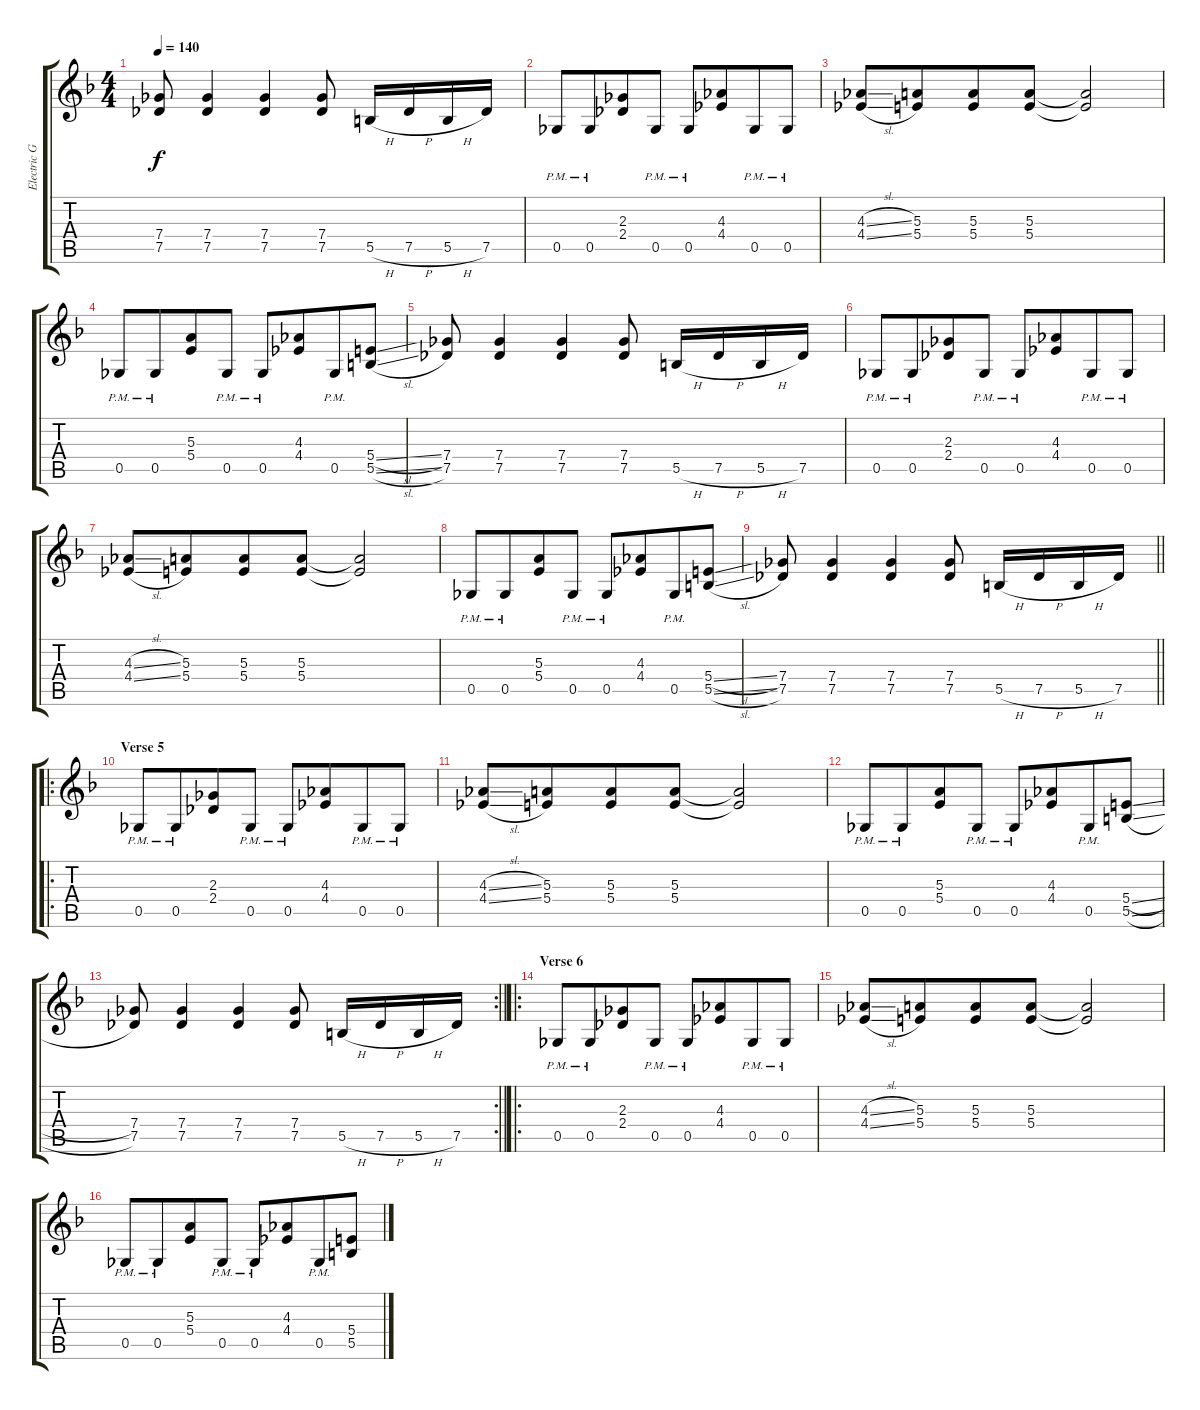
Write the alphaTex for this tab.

\track ("Electric Guitar" "Electric G") {instrument distortionguitar}
\staff {score tabs}
\tuning (Db4 Ab3 E3 B2 Gb2 Db2) {hide}
\ts (4 4)
\tempo 140
\clef g2
\ks f
(7.4 7.5).8{dy f} (7.4 7.5).4 (7.4 7.5).4 (7.4 7.5).8 5.5{h}.16 7.5{h}.16 5.5{h}.16 7.5.16 |
0.5{pm}.8 0.5{pm}.8{beam merge} (2.3 2.4).8 0.5{pm}.8 0.5{pm}.8 (4.3 4.4).8{beam merge} 0.5{pm}.8 0.5{pm}.8 |
(4.3{sl} 4.4{sl}).8 (5.3 5.4).8{beam merge} (5.3 5.4).8 (5.3 5.4).8 (5.3{t} 5.4{t}).2 |
0.5{pm}.8 0.5{pm}.8{beam merge} (5.3 5.4).8 0.5{pm}.8 0.5{pm}.8 (4.3 4.4).8{beam merge} 0.5{pm}.8 (5.4{sl} 5.5{sl}).8 |
(7.4 7.5).8 (7.4 7.5).4 (7.4 7.5).4 (7.4 7.5).8 5.5{h}.16 7.5{h}.16 5.5{h}.16 7.5.16 |
0.5{pm}.8 0.5{pm}.8{beam merge} (2.3 2.4).8 0.5{pm}.8 0.5{pm}.8 (4.3 4.4).8{beam merge} 0.5{pm}.8 0.5{pm}.8 |
(4.3{sl} 4.4{sl}).8 (5.3 5.4).8{beam merge} (5.3 5.4).8 (5.3 5.4).8 (5.3{t} 5.4{t}).2 |
0.5{pm}.8 0.5{pm}.8{beam merge} (5.3 5.4).8 0.5{pm}.8 0.5{pm}.8 (4.3 4.4).8{beam merge} 0.5{pm}.8 (5.4{sl} 5.5{sl}).8 |
\barLineRight lightlight
(7.4 7.5).8 (7.4 7.5).4 (7.4 7.5).4 (7.4 7.5).8 5.5{h}.16 7.5{h}.16 5.5{h}.16 7.5.16 |
\ro
\section ("" "Verse 5")
0.5{pm}.8 0.5{pm}.8{beam merge} (2.3 2.4).8 0.5{pm}.8 0.5{pm}.8 (4.3 4.4).8{beam merge} 0.5{pm}.8 0.5{pm}.8 |
(4.3{sl} 4.4{sl}).8 (5.3 5.4).8{beam merge} (5.3 5.4).8 (5.3 5.4).8 (5.3{t} 5.4{t}).2 |
0.5{pm}.8 0.5{pm}.8{beam merge} (5.3 5.4).8 0.5{pm}.8 0.5{pm}.8 (4.3 4.4).8{beam merge} 0.5{pm}.8 (5.4{sl} 5.5{sl}).8 |
\rc 2
\barLineRight lightlight
(7.4 7.5).8 (7.4 7.5).4 (7.4 7.5).4 (7.4 7.5).8 5.5{h}.16 7.5{h}.16 5.5{h}.16 7.5.16 |
\ro
\section ("" "Verse 6")
0.5{pm}.8 0.5{pm}.8{beam merge} (2.3 2.4).8 0.5{pm}.8 0.5{pm}.8 (4.3 4.4).8{beam merge} 0.5{pm}.8 0.5{pm}.8 |
(4.3{sl} 4.4{sl}).8 (5.3 5.4).8{beam merge} (5.3 5.4).8 (5.3 5.4).8 (5.3{t} 5.4{t}).2 |
0.5{pm}.8 0.5{pm}.8{beam merge} (5.3 5.4).8 0.5{pm}.8 0.5{pm}.8 (4.3 4.4).8{beam merge} 0.5{pm}.8 (5.4{sl} 5.5{sl}).8
